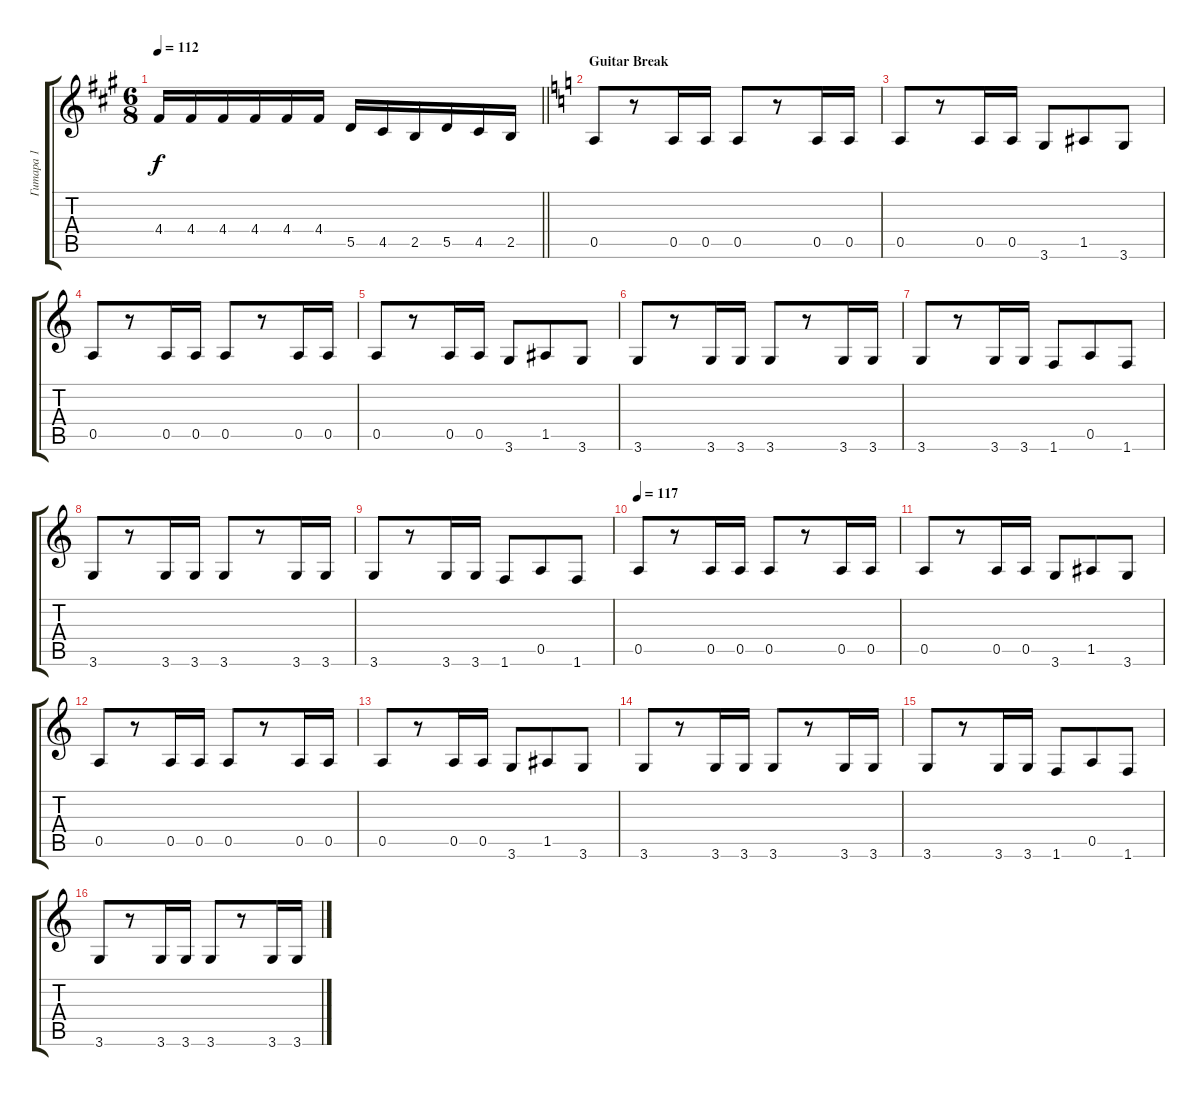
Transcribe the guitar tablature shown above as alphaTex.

\track ("Гитара 1" "Гитара 1") {instrument distortionguitar}
\staff {score tabs}
\tuning (E4 B3 G3 D3 A2 E2) {hide}
\ts (6 8)
\tempo 112
\clef g2
\barLineRight lightlight
\ks f#minor
4.4.16{dy f} 4.4.16 4.4.16 4.4.16 4.4.16 4.4.16 5.5.16 4.5.16 2.5.16 5.5.16 4.5.16 2.5.16 |
\section ("" "Guitar Break")
\ks aminor
0.5.8{instrument distortionguitar} r.8 0.5.16 0.5.16 0.5.8 r.8 0.5.16 0.5.16 |
0.5.8 r.8 0.5.16 0.5.16 3.6.8 1.5.8 3.6.8 |
0.5.8 r.8 0.5.16 0.5.16 0.5.8 r.8 0.5.16 0.5.16 |
0.5.8 r.8 0.5.16 0.5.16 3.6.8 1.5.8 3.6.8 |
3.6.8 r.8 3.6.16 3.6.16 3.6.8 r.8 3.6.16 3.6.16 |
3.6.8 r.8 3.6.16 3.6.16 1.6.8 0.5.8 1.6.8 |
3.6.8 r.8 3.6.16 3.6.16 3.6.8 r.8 3.6.16 3.6.16 |
3.6.8 r.8 3.6.16 3.6.16 1.6.8 0.5.8 1.6.8 |
\tempo 117
0.5.8 r.8 0.5.16 0.5.16 0.5.8 r.8 0.5.16 0.5.16 |
0.5.8 r.8 0.5.16 0.5.16 3.6.8 1.5.8 3.6.8 |
0.5.8 r.8 0.5.16 0.5.16 0.5.8 r.8 0.5.16 0.5.16 |
0.5.8 r.8 0.5.16 0.5.16 3.6.8 1.5.8 3.6.8 |
3.6.8 r.8 3.6.16 3.6.16 3.6.8 r.8 3.6.16 3.6.16 |
3.6.8 r.8 3.6.16 3.6.16 1.6.8 0.5.8 1.6.8 |
3.6.8 r.8 3.6.16 3.6.16 3.6.8 r.8 3.6.16 3.6.16
